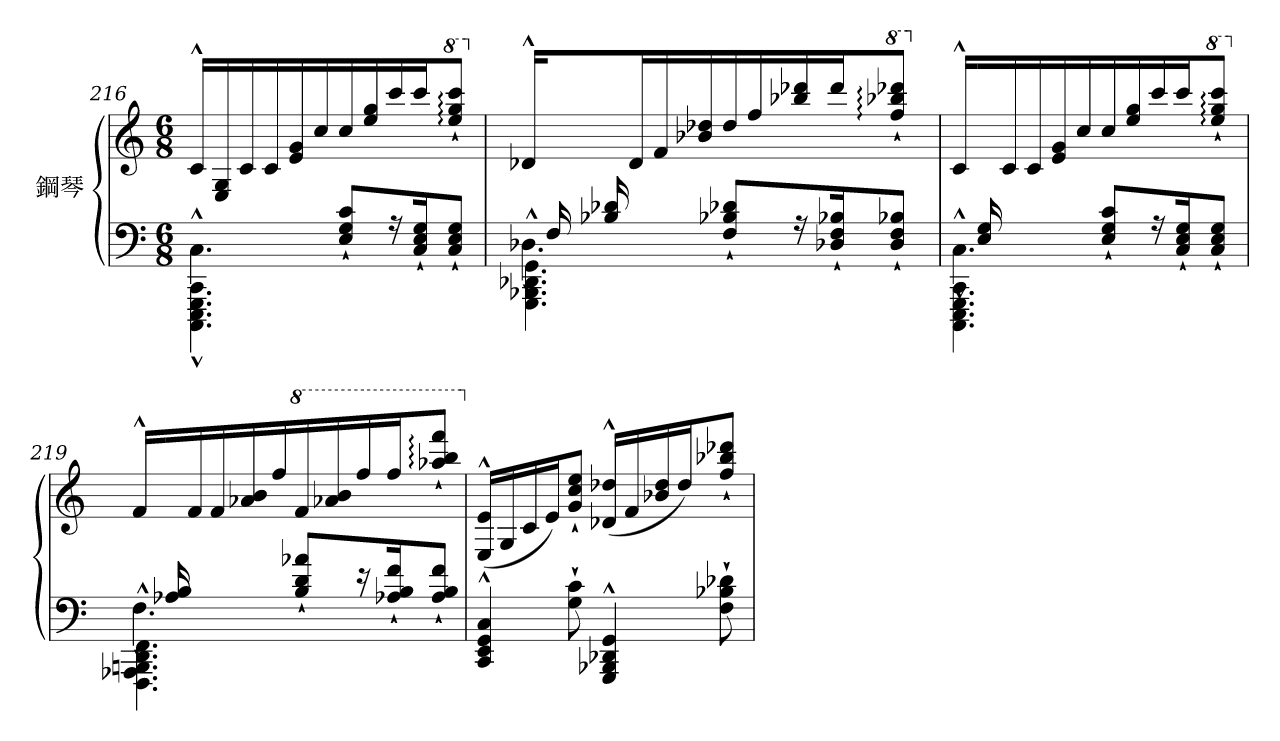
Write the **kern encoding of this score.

**kern	**kern	**dynam
*part1	*part1	*part1
*staff2	*staff1	*staff1/2
*I"鋼琴	*	*
*clefF4	*clefG2	*
*k[]	*k[]	*
*M6/8	*M6/8	*
*MM130	*MM130	*
=216	=216	=216
*^	*	*
!	!	!	!LO:DY:a=2
!	!	!	!LO:DY:n=1:a=2
4.C^^\	4.CCC\^^ 4.EEE\^^ 4.GGG\^^ 4.CC\^^	16c^^/LL	fff other-dynamics
*	*	*MM154	*
.	.	16E/ 16G/	.
.	.	16c/	.
.	.	16c/	.
.	.	16e/ 16g/	.
.	.	16cc/	.
4.ryy	8E/` 8G/` 8c/`L	16cc/	.
.	.	16ee/ 16gg/	.
.	16rA	16ccc/	.
.	16C/` 16E/` 16G/`K	16ccc/J	.
*	*	*8va	*
*	*	*MM138	*
.	8C/` 8E/` 8G/`J	8eee/:` 8ggg/:` 8cccc/:`J	.
!!LO:LB:g=z
=217	=217	=217	=217
*	*^	*	*
*	*	*	*X8va	*
*v	*v	*v	*	*
*	*MM154	*
*^	*	*
*	*^	*	*
16ryy	4.D-X^^\	4.GGG\^^ 4.BBB-X\^^ 4.DD-X\^^ 4.GG\^^	16d-X^^/LL	.
16F/	.	.	8ryy	.
16B-X/ 16d-X/	.	.	.	.
2ryy	.	.	16d-/	.
.	.	.	16f/	.
.	.	.	16b-X/ 16dd-X/	.
.	4.ryy	8F/` 8B-X/` 8d-X/`L	16dd-/	.
.	.	.	16ff/	.
.	.	16rA	16bb-X/ 16ddd-X/	.
.	.	16D-X/` 16F/` 16B-X/`K	16ddd-/J	.
*	*	*	*8va	*
*	*	*	*MM138	*
.	.	8D-/` 8F/` 8B-X/`J	8fff/:` 8bbb-X/:` 8dddd-X/:`J	.
16ryy	.	.	.	.
=218	=218	=218	=218	=218
*	*	*	*X8va	*
*	*	*	*MM154	*
16ryy	4.C^^\	4.CCC\^^ 4.EEE\^^ 4.GGG\^^ 4.CC\^^	16c^^/LL	.
16E/ 16G/	.	.	16ryy	.
2ryy	.	.	16c/	.
.	.	.	16c/	.
.	.	.	16e/ 16g/	.
.	.	.	16cc/	.
.	4.ryy	8E/` 8G/` 8c/`L	16cc/	.
.	.	.	16ee/ 16gg/	.
.	.	16rA	16ccc/	.
.	.	16C/` 16E/` 16G/`K	16ccc/J	.
*	*	*	*8va	*
*	*	*	*MM138	*
8ryy	.	8C/` 8E/` 8G/`J	8eee/:` 8ggg/:` 8cccc/:`J	.
=219	=219	=219	=219	=219
*	*	*	*X8va	*
*	*	*	*MM154	*
16ryy	4.F^^\	4.FFF\^^ 4.AAA-X\^^ 4.BBBn\^^ 4.DD\^^ 4.FF\^^	16f^^/LL	.
16A-X/ 16B/	.	.	16ryy	.
2ryy	.	.	16f/	.
.	.	.	16f/	.
.	.	.	16a-X/ 16b/	.
.	.	.	16ff/	.
*	*	*	*8va	*
.	4.ryy	8B/` 8d/` 8a-X/`L	16ff/	.
.	.	.	16aa-X/ 16bb/	.
.	.	16re	16fff/	.
.	.	16A-X/` 16B/` 16f/`K	16fff/J	.
*	*	*	*MM138	*
8ryy	.	8A-/` 8B/` 8f/`J	8aaa-X/:` 8bbb/:` 8ffff/:`J	.
*v	*v	*v	*	*
!!LO:LB:g=z
=220	=220	=220
*	*X8va	*
*	*MM148	*
4CC/^^ 4EE/^^ 4GG/^^ 4C/^^	(<16E/^^ 16e/^^LL	.
.	16G/	.
.	16c/	.
.	16e/J)	.
8G\` 8c\`	8g/` 8cc/` 8ee/`J	.
4GGG/^^ 4BBB-X/^^ 4DD-X/^^ 4GG/^^	(<16d-X/^^ 16dd-X/^^LL	.
.	16f/	.
.	16b-X/ 16dd-/	.
.	16dd-/J)	.
8F\` 8B-X\` 8d-X\`	8ff/` 8bb-X/` 8ddd-X/`J	.
=	=	=
*-	*-	*-
